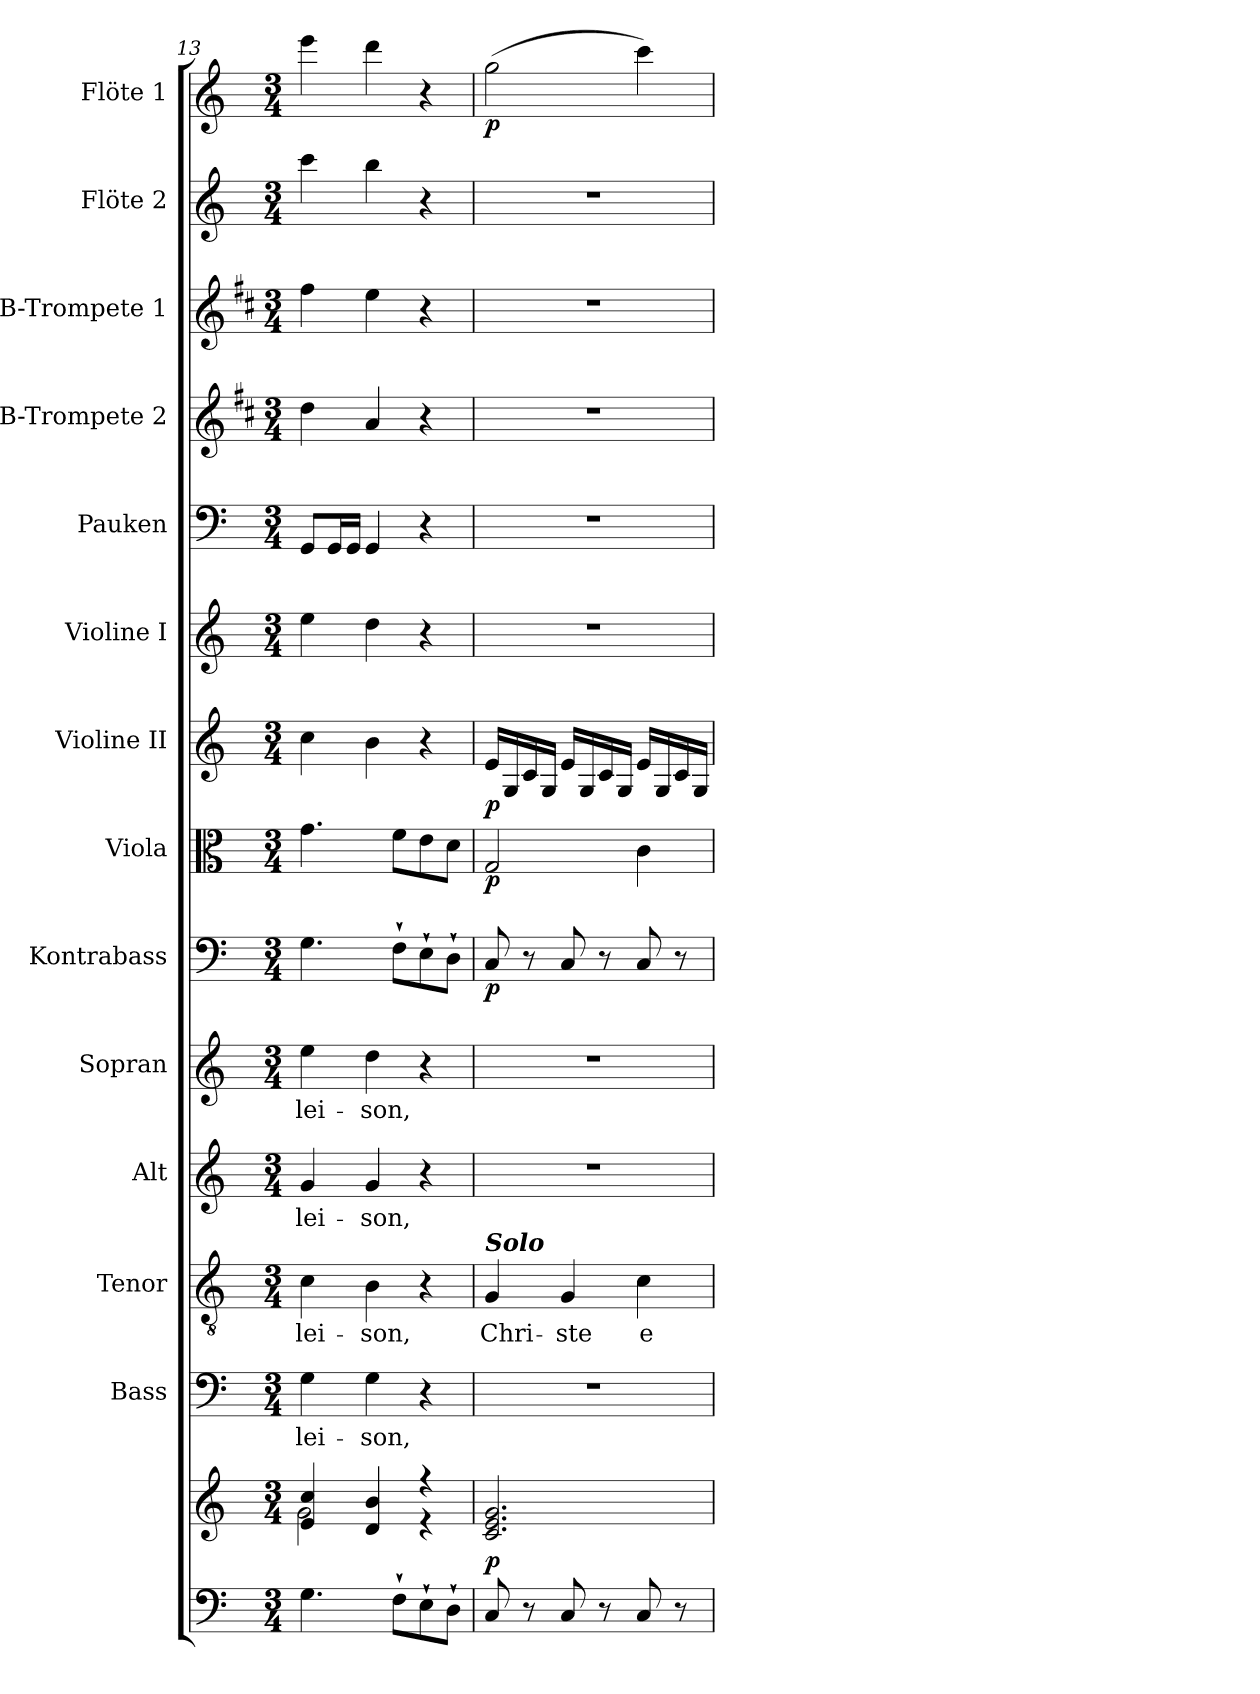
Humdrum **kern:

**kern	**kern	**dynam	**kern	**text	**kern	**text	**kern	**text	**kern	**text	**kern	**dynam	**kern	**dynam	**kern	**dynam	**kern	**kern	**kern	**kern	**kern	**kern	**dynam
*part14	*part14	*part14	*part13	*part13	*part12	*part12	*part11	*part11	*part10	*part10	*part9	*part9	*part8	*part8	*part7	*part7	*part6	*part5	*part4	*part3	*part2	*part1	*part1
*staff15	*staff14	*staff14/15	*staff13	*staff13	*staff12	*staff12	*staff11	*staff11	*staff10	*staff10	*staff9	*staff9	*staff8	*staff8	*staff7	*staff7	*staff6	*staff5	*staff4	*staff3	*staff2	*staff1	*staff1
*	*	*	*I"Bass	*	*I"Tenor	*	*I"Alt	*	*I"Sopran	*	*I"Kontrabass	*	*I"Viola	*	*I"Violine II	*	*I"Violine I	*I"Pauken	*I"B-Trompete 2	*I"B-Trompete 1	*I"Flöte 2	*I"Flöte 1	*
*	*	*	*I'B.	*	*I'T.	*	*I'A.	*	*I'S.	*	*I'Kb.	*	*I'Vla.	*	*I'Vl. II	*	*I'Vl. I	*I'Pk.	*I'B Trp. 2	*I'B Trp. 1	*I'Fl. 2	*I'Fl. 1	*
*clefF4	*clefG2	*	*clefF4	*	*clefGv2	*	*clefG2	*	*clefG2	*	*clefF4	*	*clefC3	*	*clefG2	*	*clefG2	*clefF4	*clefG2	*clefG2	*clefG2	*clefG2	*
*	*	*	*	*	*	*	*	*	*	*	*ITrd7c12	*	*	*	*	*	*	*	*ITrd1c2	*ITrd1c2	*	*	*
*k[]	*k[]	*	*k[]	*	*k[]	*	*k[]	*	*k[]	*	*k[]	*	*k[]	*	*k[]	*	*k[]	*k[]	*k[]	*k[]	*k[]	*k[]	*
*C:	*C:	*	*C:	*	*C:	*	*C:	*	*C:	*	*C:	*	*C:	*	*C:	*	*C:	*C:	*C:	*C:	*C:	*C:	*
*M3/4	*M3/4	*	*M3/4	*	*M3/4	*	*M3/4	*	*M3/4	*	*M3/4	*	*M3/4	*	*M3/4	*	*M3/4	*M3/4	*M3/4	*M3/4	*M3/4	*M3/4	*
=13	=13	=13	=13	=13	=13	=13	=13	=13	=13	=13	=13	=13	=13	=13	=13	=13	=13	=13	=13	=13	=13	=13	=13
*	*^	*	*	*	*	*	*	*	*	*	*	*	*	*	*	*	*	*	*	*	*	*	*
!	!	!	!	!	!LO:LY:b	!	!LO:LY:b	!	!LO:LY:b	!	!LO:LY:b	!	!	!	!	!	!	!	!	!	!	!	!	!
4.G\	4e/ 4cc/	2g\	.	4G\	-lei-	4c\	-lei-	4g/	-lei-	4ee\	-lei-	4.GG\	.	4.g\	.	4cc\	.	4ee\	8GG/L	4cc\	4ee\	4ccc\	4eee\	.
.	.	.	.	.	.	.	.	.	.	.	.	.	.	.	.	.	.	.	16GG/L	.	.	.	.	.
.	.	.	.	.	.	.	.	.	.	.	.	.	.	.	.	.	.	.	16GG/JJ	.	.	.	.	.
!	!	!	!	!	!LO:LY:b	!	!LO:LY:b	!	!LO:LY:b	!	!LO:LY:b	!	!	!	!	!	!	!	!	!	!	!	!	!
.	4d/ 4b/	.	.	4G\	-son,	4B\	-son,	4g/	-son,	4dd\	-son,	.	.	.	.	4b\	.	4dd\	4GG/	4g/	4dd\	4bb\	4ddd\	.
8F`>\L	.	.	.	.	.	.	.	.	.	.	.	8FF`>\L	.	8f\L	.	.	.	.	.	.	.	.	.	.
8E`>\	4r	4r	.	4r	.	4r	.	4r	.	4r	.	8EE`>\	.	8e\	.	4r	.	4r	4r	4r	4r	4r	4r	.
8D`>\J	.	.	.	.	.	.	.	.	.	.	.	8DD`>\J	.	8d\J	.	.	.	.	.	.	.	.	.	.
*	*v	*v	*	*	*	*	*	*	*	*	*	*	*	*	*	*	*	*	*	*	*	*	*	*
!!LO:PB:g=z
=14	=14	=14	=14	=14	=14	=14	=14	=14	=14	=14	=14	=14	=14	=14	=14	=14	=14	=14	=14	=14	=14	=14	=14
!	!	!	!	!	!LO:TX:a:Bi:t=Solo	!	!	!	!	!	!	!	!	!	!	!	!	!	!	!	!	!	!
!	!	!LO:DY:a=2	!	!	!	!LO:LY:b	!	!	!	!	!	!LO:DY:b	!	!LO:DY:b	!	!LO:DY:b	!	!	!	!	!	!	!LO:DY:b
8C/	2.c/ 2.e/ 2.g/	p	2.r	.	4G/	Chri-	2.r	.	2.r	.	8CC/	p	2G/	p	16e/LL	p	2.r	2.r	2.r	2.r	2.r	(>2gg\	p
.	.	.	.	.	.	.	.	.	.	.	.	.	.	.	16G/	.	.	.	.	.	.	.	.
8r	.	.	.	.	.	.	.	.	.	.	8r	.	.	.	16c/	.	.	.	.	.	.	.	.
.	.	.	.	.	.	.	.	.	.	.	.	.	.	.	16G/JJ	.	.	.	.	.	.	.	.
!	!	!	!	!	!	!LO:LY:b	!	!	!	!	!	!	!	!	!	!	!	!	!	!	!	!	!
8C/	.	.	.	.	4G/	-ste	.	.	.	.	8CC/	.	.	.	16e/LL	.	.	.	.	.	.	.	.
.	.	.	.	.	.	.	.	.	.	.	.	.	.	.	16G/	.	.	.	.	.	.	.	.
8r	.	.	.	.	.	.	.	.	.	.	8r	.	.	.	16c/	.	.	.	.	.	.	.	.
.	.	.	.	.	.	.	.	.	.	.	.	.	.	.	16G/JJ	.	.	.	.	.	.	.	.
!	!	!	!	!	!	!LO:LY:b	!	!	!	!	!	!	!	!	!	!	!	!	!	!	!	!	!
8C/	.	.	.	.	4c\	e-	.	.	.	.	8CC/	.	4c\	.	16e/LL	.	.	.	.	.	.	4ccc\)	.
.	.	.	.	.	.	.	.	.	.	.	.	.	.	.	16G/	.	.	.	.	.	.	.	.
8r	.	.	.	.	.	.	.	.	.	.	8r	.	.	.	16c/	.	.	.	.	.	.	.	.
.	.	.	.	.	.	.	.	.	.	.	.	.	.	.	16G/JJ	.	.	.	.	.	.	.	.
=	=	=	=	=	=	=	=	=	=	=	=	=	=	=	=	=	=	=	=	=	=	=	=
*-	*-	*-	*-	*-	*-	*-	*-	*-	*-	*-	*-	*-	*-	*-	*-	*-	*-	*-	*-	*-	*-	*-	*-
